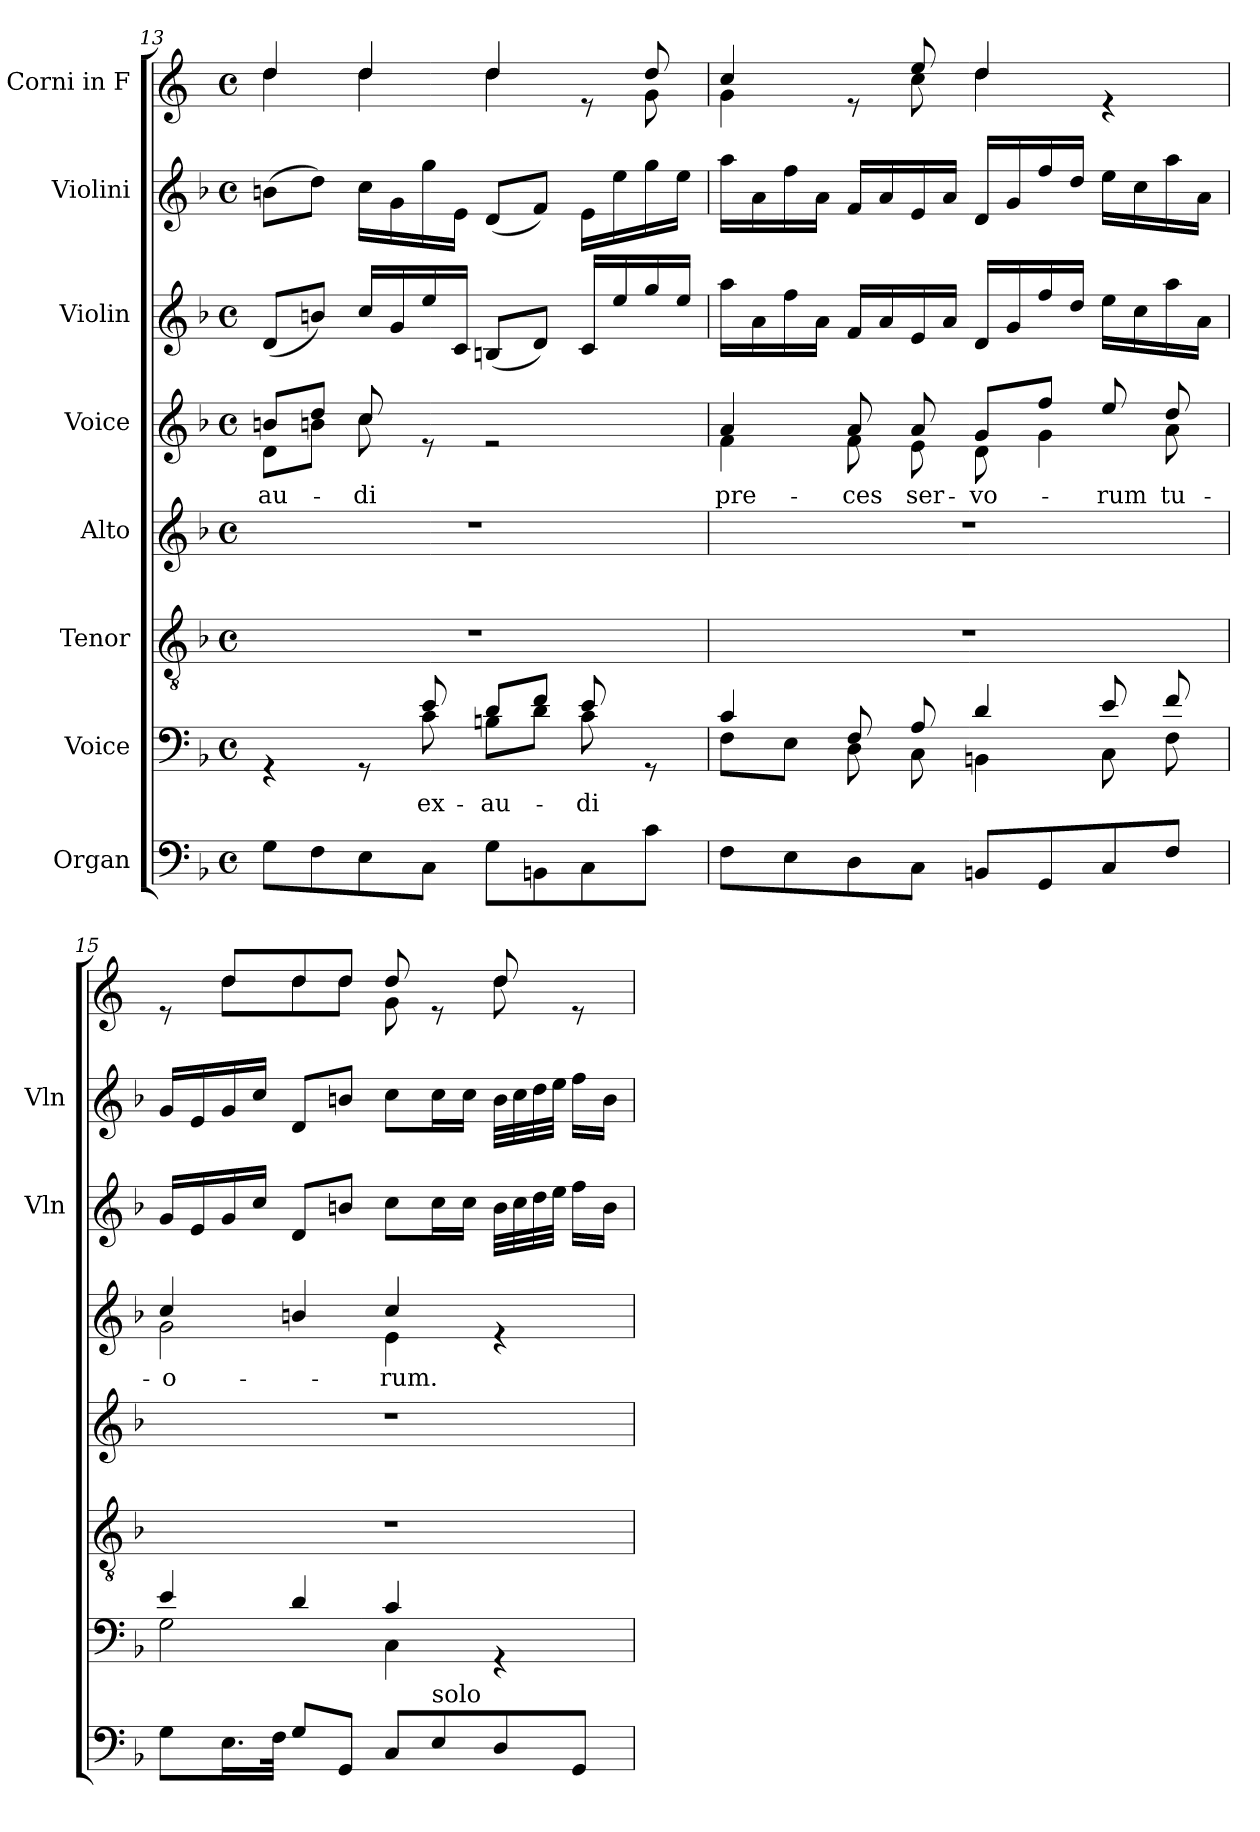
**kern	**kern	**text	**kern	**kern	**kern	**text	**kern	**kern	**kern
*part8	*part7	*part7	*part6	*part5	*part4	*part4	*part3	*part2	*part1
*staff8	*staff7	*staff7	*staff6	*staff5	*staff4	*staff4	*staff3	*staff2	*staff1
*I"Organ	*I"Voice	*	*I"Tenor	*I"Alto	*I"Voice	*	*I"Violin	*I"Violini	*I"Corni in F
*	*	*	*	*	*	*	*I'Vln	*I'Vln	*
!!LO:PB:g=z
*clefF4	*clefF4	*	*clefGv2	*clefG2	*clefG2	*	*clefG2	*clefG2	*clefG2
*	*	*	*	*	*	*	*	*	*ITrd4c7
*k[b-]	*k[b-]	*	*k[b-]	*k[b-]	*k[b-]	*	*k[b-]	*k[b-]	*k[b-]
*M4/4	*M4/4	*	*M4/4	*M4/4	*M4/4	*	*M4/4	*M4/4	*M4/4
*met(c)	*met(c)	*	*met(c)	*met(c)	*met(c)	*	*met(c)	*met(c)	*met(c)
=13	=13	=13	=13	=13	=13	=13	=13	=13	=13
*	*^	*	*	*	*	*	*	*	*
!	!	!	!	!	!	!	!LO:LY:b	!	!	!
*	*	*	*	*	*	*^	*	*	*	*^
8G\L	4rGG	4.ryy	.	1r	1r	8bn/L	8d\L	-au-	(8d/L	(8bn\L	4g/	4g\
8F\	.	.	.	.	.	8dd/J	8bn\J	.	8bn/J)	8dd\J)	.	.
!	!	!	!	!	!	!	!	!LO:LY:b	!	!	!	!
8E\	8rGG	.	.	.	.	8cc/	8cc\	-di	16cc/LL	16cc\LL	4g/	4g\
.	.	.	.	.	.	.	.	.	16g/	16g\	.	.
!	!	!	!LO:LY:b	!	!	!	!	!	!	!	!	!
8C\J	8e/	8c\	ex-	.	.	8re	2ryy	.	16ee/	16gg\	.	.
.	.	.	.	.	.	.	.	.	16c/JJ	16e\JJ	.	.
!	!	!	!LO:LY:b	!	!	!	!	!	!	!	!	!
8G\L	8d/L	8Bn\L	-au-	.	.	2re	.	.	(8Bn/L	(8d/L	4g/	4g\
8BBn\	8f/J	8d\J	.	.	.	.	.	.	8d/J)	8f/J)	.	.
!	!	!	!LO:LY:b	!	!	!	!	!	!	!	!	!
8C\	8e/	8c\	-di	.	.	.	.	.	16c/LL	16e\LL	8re	8ryy
.	.	.	.	.	.	.	.	.	16ee/	16ee\	.	.
8c\J	8rGG	8ryy	.	.	.	.	8ryy	.	16gg/	16gg\	8g/	8c\
.	.	.	.	.	.	.	.	.	16ee/JJ	16ee\JJ	.	.
=14	=14	=14	=14	=14	=14	=14	=14	=14	=14	=14	=14	=14
!	!	!	!	!	!	!	!	!LO:LY:b	!	!	!	!
8F\L	4c/	8F\L	.	1r	1r	4a/	4f\	pre-	16aa\LL	16aa\LL	4f/	4c\
.	.	.	.	.	.	.	.	.	16a\	16a\	.	.
8E\	.	8E\J	.	.	.	.	.	.	16ff\	16ff\	.	.
.	.	.	.	.	.	.	.	.	16a\JJ	16a\JJ	.	.
!	!	!	!	!	!	!	!	!LO:LY:b	!	!	!	!
8D\	8F/	8D\	.	.	.	8a/	8f\	-ces	16f/LL	16f/LL	8re	8ryy
.	.	.	.	.	.	.	.	.	16a/	16a/	.	.
!	!	!	!	!	!	!	!	!LO:LY:b	!	!	!	!
8C\J	8A/	8C\	.	.	.	8a/	8e\	ser-	16e/	16e/	8a/	8f\
.	.	.	.	.	.	.	.	.	16a/JJ	16a/JJ	.	.
!	!	!	!	!	!	!	!	!LO:LY:b	!	!	!	!
8BBn/L	4d/	4BBn\	.	.	.	8g/L	8d\	-vo-	16d/LL	16d/LL	4g/	4g\
.	.	.	.	.	.	.	.	.	16g/	16g/	.	.
8GG/	.	.	.	.	.	8ff/J	4g\	.	16ff/	16ff/	.	.
.	.	.	.	.	.	.	.	.	16dd/JJ	16dd/JJ	.	.
!	!	!	!	!	!	!	!	!LO:LY:b	!	!	!	!
8C/	8e/	8C\	.	.	.	8ee/	.	-rum	16ee\LL	16ee\LL	4re	4ryy
.	.	.	.	.	.	.	.	.	16cc\	16cc\	.	.
!	!	!	!	!	!	!	!	!LO:LY:b	!	!	!	!
8F/J	8f/	8F\	.	.	.	8dd/	8a\	tu-	16aa\	16aa\	.	.
.	.	.	.	.	.	.	.	.	16a\JJ	16a\JJ	.	.
=15	=15	=15	=15	=15	=15	=15	=15	=15	=15	=15	=15	=15
!	!	!	!	!	!	!	!	!LO:LY:b	!	!	!	!
8G\L	4e/	2G\	.	1r	1r	4cc/	2g\	-o-	16g/LL	16g/LL	8re	8ryy
.	.	.	.	.	.	.	.	.	16e/	16e/	.	.
16.E\L	.	.	.	.	.	.	.	.	16g/	16g/	8g/L	8g\L
.	.	.	.	.	.	.	.	.	16cc/JJ	16cc/JJ	.	.
32F\JJk	.	.	.	.	.	.	.	.	.	.	.	.
8G/L	4d/	.	.	.	.	4bn/	.	.	8d/L	8d/L	8g/	8g\
8GG/J	.	.	.	.	.	.	.	.	8bn/J	8bn/J	8g/J	8g\J
!	!	!	!	!	!	!	!	!LO:LY:b	!	!	!	!
8C/L	4c/	4C\	.	.	.	4cc/	4e\	-rum.	8cc\L	8cc\L	8g/	8c\
!LO:TX:a:t=solo	!	!	!	!	!	!	!	!	!	!	!	!
8E/	.	.	.	.	.	.	.	.	16cc\L	16cc\L	8re	8ryy
.	.	.	.	.	.	.	.	.	16cc\JJ	16cc\JJ	.	.
8D/	4rGG	4ryy	.	.	.	4re	4ryy	.	32b\LLL	32b\LLL	8g/	8g\
.	.	.	.	.	.	.	.	.	32cc\	32cc\	.	.
.	.	.	.	.	.	.	.	.	32dd\	32dd\	.	.
.	.	.	.	.	.	.	.	.	32ee\JJJ	32ee\JJJ	.	.
8GG/J	.	.	.	.	.	.	.	.	16ff\LL	16ff\LL	8re	8ryy
.	.	.	.	.	.	.	.	.	16b\JJ	16b\JJ	.	.
*	*v	*v	*	*	*	*v	*v	*	*	*	*v	*v
=	=	=	=	=	=	=	=	=	=
*-	*-	*-	*-	*-	*-	*-	*-	*-	*-
